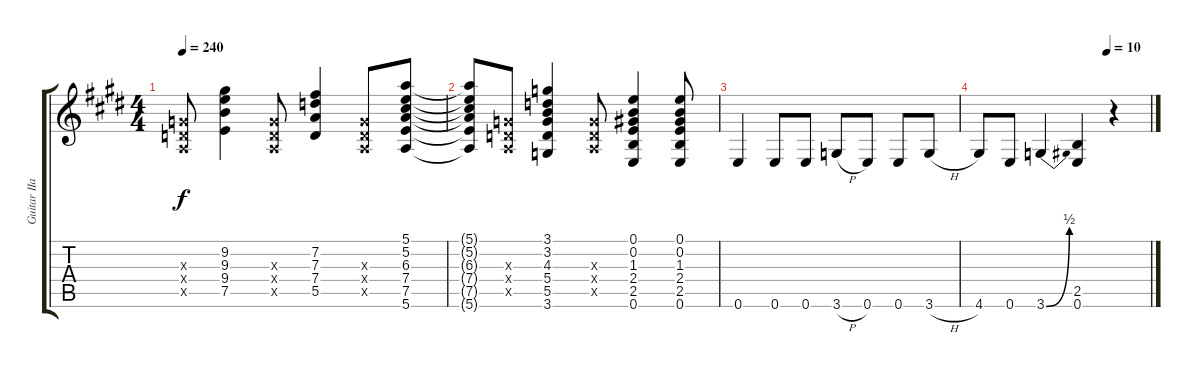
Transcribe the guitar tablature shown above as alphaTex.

\track ("Guitar IIa (Nakano Azusa)" "Guitar IIa") {instrument distortionguitar}
\staff {score tabs}
\tuning (E4 B3 G3 D3 A2 E2) {hide}
\ts (4 4)
\tempo 240
\clef g2
\ks e
(0.3{x} 0.4{x} 0.5{x}).8{dy f} (9.2 9.3 9.4 7.5).4 (0.3{x} 0.4{x} 0.5{x}).8 (7.2 7.3 7.4 5.5).4 (0.3{x} 0.4{x} 0.5{x}).8 (5.1 5.2 6.3 7.4 7.5 5.6).8 |
(5.1{t} 5.2{t} 6.3{t} 7.4{t} 7.5{t} 5.6{t}).8 (0.3{x} 0.4{x} 0.5{x}).8 (3.1 3.2 4.3 5.4 5.5 3.6).4 (0.3{x} 0.4{x} 0.5{x}).8 (0.1 0.2 1.3 2.4 2.5 0.6).4 (0.1 0.2 1.3 2.4 2.5 0.6).8 |
0.6.4 0.6.8 0.6.8 3.6{h}.8 0.6.8 0.6.8 3.6{h}.8 |
\tempo (10 0.75)
4.6.8 0.6.8 3.6{be (bend 0 0 60 2)}.4 (2.5 0.6).4 r.4
